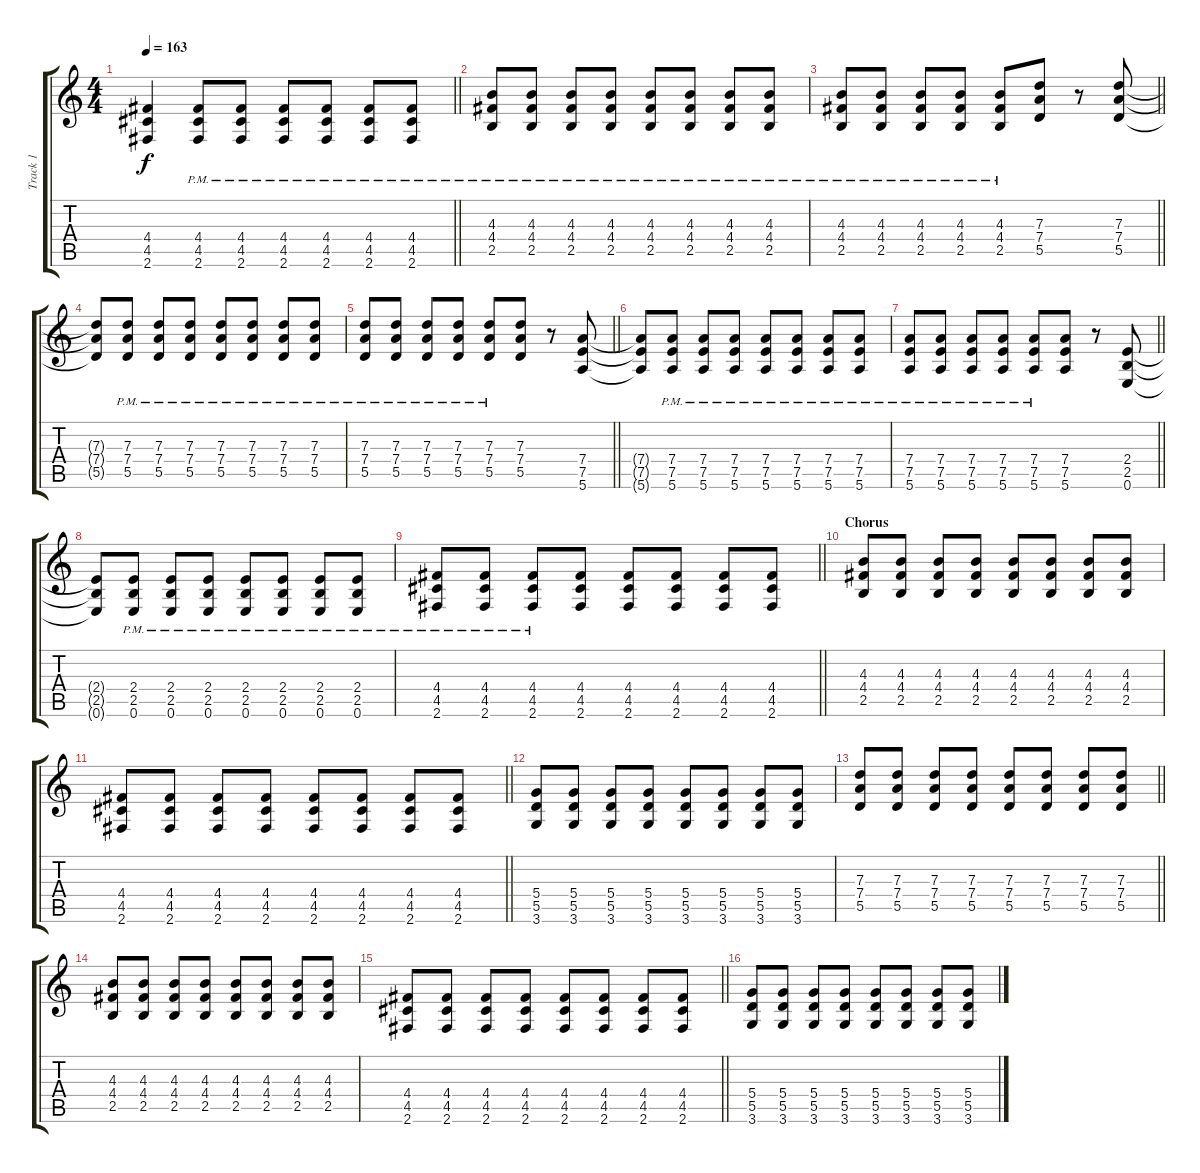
\track ("Track 1" "Track 1") {instrument overdrivenguitar}
\staff {score tabs}
\tuning (E4 B3 G3 D3 A2 E2) {hide}
\ts (4 4)
\tempo 163
\clef g2
\barLineRight lightlight
\ks c
(4.4 4.5 2.6).4{dy f} (4.4{pm} 4.5{pm} 2.6{pm}).8 (4.4{pm} 4.5{pm} 2.6{pm}).8 (4.4{pm} 4.5{pm} 2.6{pm}).8 (4.4{pm} 4.5{pm} 2.6{pm}).8 (4.4{pm} 4.5{pm} 2.6{pm}).8 (4.4{pm} 4.5{pm} 2.6{pm}).8 |
(4.3{pm} 4.4{pm} 2.5{pm}).8 (4.3{pm} 4.4{pm} 2.5{pm}).8 (4.3{pm} 4.4{pm} 2.5{pm}).8 (4.3{pm} 4.4{pm} 2.5{pm}).8 (4.3{pm} 4.4{pm} 2.5{pm}).8 (4.3{pm} 4.4{pm} 2.5{pm}).8 (4.3{pm} 4.4{pm} 2.5{pm}).8 (4.3{pm} 4.4{pm} 2.5{pm}).8 |
\barLineRight lightlight
(4.3{pm} 4.4{pm} 2.5{pm}).8 (4.3{pm} 4.4{pm} 2.5{pm}).8 (4.3{pm} 4.4{pm} 2.5{pm}).8 (4.3{pm} 4.4{pm} 2.5{pm}).8 (4.3{pm} 4.4{pm} 2.5{pm}).8 (7.3 7.4 5.5).8 r.8 (7.3 7.4 5.5).8 |
(7.3{t} 7.4{t} 5.5{t}).8 (7.3{pm} 7.4{pm} 5.5{pm}).8 (7.3{pm} 7.4{pm} 5.5{pm}).8 (7.3{pm} 7.4{pm} 5.5{pm}).8 (7.3{pm} 7.4{pm} 5.5{pm}).8 (7.3{pm} 7.4{pm} 5.5{pm}).8 (7.3{pm} 7.4{pm} 5.5{pm}).8 (7.3{pm} 7.4{pm} 5.5{pm}).8 |
\barLineRight lightlight
(7.3{pm} 7.4{pm} 5.5{pm}).8 (7.3{pm} 7.4{pm} 5.5{pm}).8 (7.3{pm} 7.4{pm} 5.5{pm}).8 (7.3{pm} 7.4{pm} 5.5{pm}).8 (7.3{pm} 7.4{pm} 5.5{pm}).8 (7.3 7.4 5.5).8 r.8 (7.4 7.5 5.6).8 |
(7.4{t} 7.5{t} 5.6{t}).8 (7.4{pm} 7.5{pm} 5.6{pm}).8 (7.4{pm} 7.5{pm} 5.6{pm}).8 (7.4{pm} 7.5{pm} 5.6{pm}).8 (7.4{pm} 7.5{pm} 5.6{pm}).8 (7.4{pm} 7.5{pm} 5.6{pm}).8 (7.4{pm} 7.5{pm} 5.6{pm}).8 (7.4{pm} 7.5{pm} 5.6{pm}).8 |
\barLineRight lightlight
(7.4{pm} 7.5{pm} 5.6{pm}).8 (7.4{pm} 7.5{pm} 5.6{pm}).8 (7.4{pm} 7.5{pm} 5.6{pm}).8 (7.4{pm} 7.5{pm} 5.6{pm}).8 (7.4{pm} 7.5{pm} 5.6{pm}).8 (7.4 7.5 5.6).8 r.8 (2.4 2.5 0.6).8 |
(2.4{t} 2.5{t} 0.6{t}).8 (2.4{pm} 2.5{pm} 0.6{pm}).8 (2.4{pm} 2.5{pm} 0.6{pm}).8 (2.4{pm} 2.5{pm} 0.6{pm}).8 (2.4{pm} 2.5{pm} 0.6{pm}).8 (2.4{pm} 2.5{pm} 0.6{pm}).8 (2.4{pm} 2.5{pm} 0.6{pm}).8 (2.4{pm} 2.5{pm} 0.6{pm}).8 |
\barLineRight lightlight
(4.4{pm} 4.5{pm} 2.6{pm}).8 (4.4{pm} 4.5{pm} 2.6{pm}).8 (4.4{pm} 4.5{pm} 2.6{pm}).8 (4.4 4.5 2.6).8 (4.4 4.5 2.6).8 (4.4 4.5 2.6).8 (4.4 4.5 2.6).8 (4.4 4.5 2.6).8 |
\section ("" "Chorus")
(4.3 4.4 2.5).8 (4.3 4.4 2.5).8 (4.3 4.4 2.5).8 (4.3 4.4 2.5).8 (4.3 4.4 2.5).8 (4.3 4.4 2.5).8 (4.3 4.4 2.5).8 (4.3 4.4 2.5).8 |
\barLineRight lightlight
(4.4 4.5 2.6).8 (4.4 4.5 2.6).8 (4.4 4.5 2.6).8 (4.4 4.5 2.6).8 (4.4 4.5 2.6).8 (4.4 4.5 2.6).8 (4.4 4.5 2.6).8 (4.4 4.5 2.6).8 |
(5.4 5.5 3.6).8 (5.4 5.5 3.6).8 (5.4 5.5 3.6).8 (5.4 5.5 3.6).8 (5.4 5.5 3.6).8 (5.4 5.5 3.6).8 (5.4 5.5 3.6).8 (5.4 5.5 3.6).8 |
\barLineRight lightlight
(7.3 7.4 5.5).8 (7.3 7.4 5.5).8 (7.3 7.4 5.5).8 (7.3 7.4 5.5).8 (7.3 7.4 5.5).8 (7.3 7.4 5.5).8 (7.3 7.4 5.5).8 (7.3 7.4 5.5).8 |
(4.3 4.4 2.5).8 (4.3 4.4 2.5).8 (4.3 4.4 2.5).8 (4.3 4.4 2.5).8 (4.3 4.4 2.5).8 (4.3 4.4 2.5).8 (4.3 4.4 2.5).8 (4.3 4.4 2.5).8 |
\barLineRight lightlight
(4.4 4.5 2.6).8 (4.4 4.5 2.6).8 (4.4 4.5 2.6).8 (4.4 4.5 2.6).8 (4.4 4.5 2.6).8 (4.4 4.5 2.6).8 (4.4 4.5 2.6).8 (4.4 4.5 2.6).8 |
(5.4 5.5 3.6).8 (5.4 5.5 3.6).8 (5.4 5.5 3.6).8 (5.4 5.5 3.6).8 (5.4 5.5 3.6).8 (5.4 5.5 3.6).8 (5.4 5.5 3.6).8 (5.4 5.5 3.6).8
